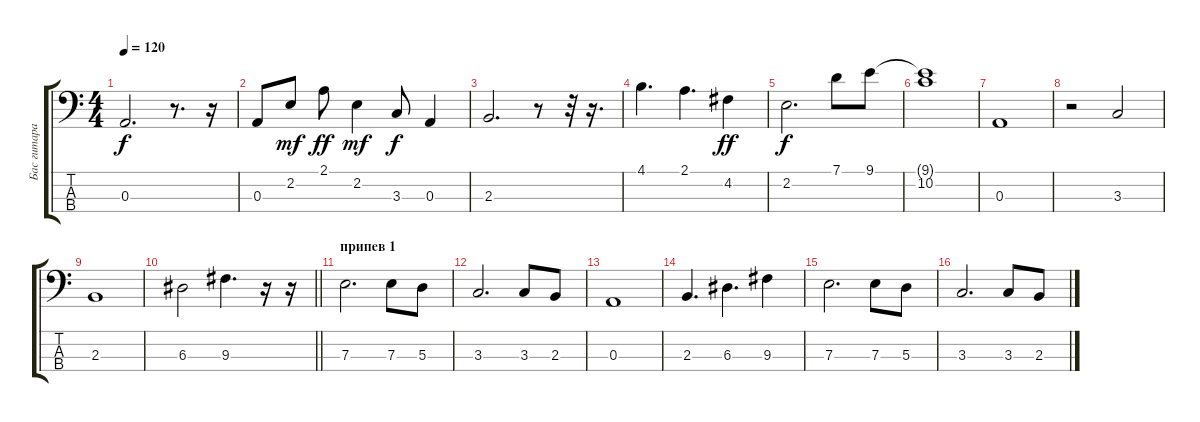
\track ("Бас гитара" "Бас гитара") {instrument electricbasspick}
\staff {score tabs}
\tuning (G2 D2 A1 E1) {hide}
\ts (4 4)
\tempo 120
\clef f4
\ks c
0.3.2{d dy f} r.8{d} r.16 |
0.3.8 2.2.8{dy mf} 2.1.8{dy ff} 2.2.4{dy mf} 3.3.8{dy f} 0.3.4 |
2.3.2{d} r.8 r.32 r.16{d} |
4.1.4{d} 2.1.4{d} 4.2.4{dy ff} |
2.2.2{d dy f} 7.1.8 9.1.8 |
(9.1{t} 10.2).1 |
0.3.1 |
r.2 3.3.2 |
2.3.1 |
\barLineRight lightlight
6.3.2 9.3.4{d} r.16 r.16 |
\section ("" "припев 1")
7.3.2{d} 7.3.8 5.3.8 |
3.3.2{d} 3.3.8 2.3.8 |
0.3.1 |
2.3.4{d} 6.3.4{d} 9.3.4 |
7.3.2{d} 7.3.8 5.3.8 |
3.3.2{d} 3.3.8 2.3.8
